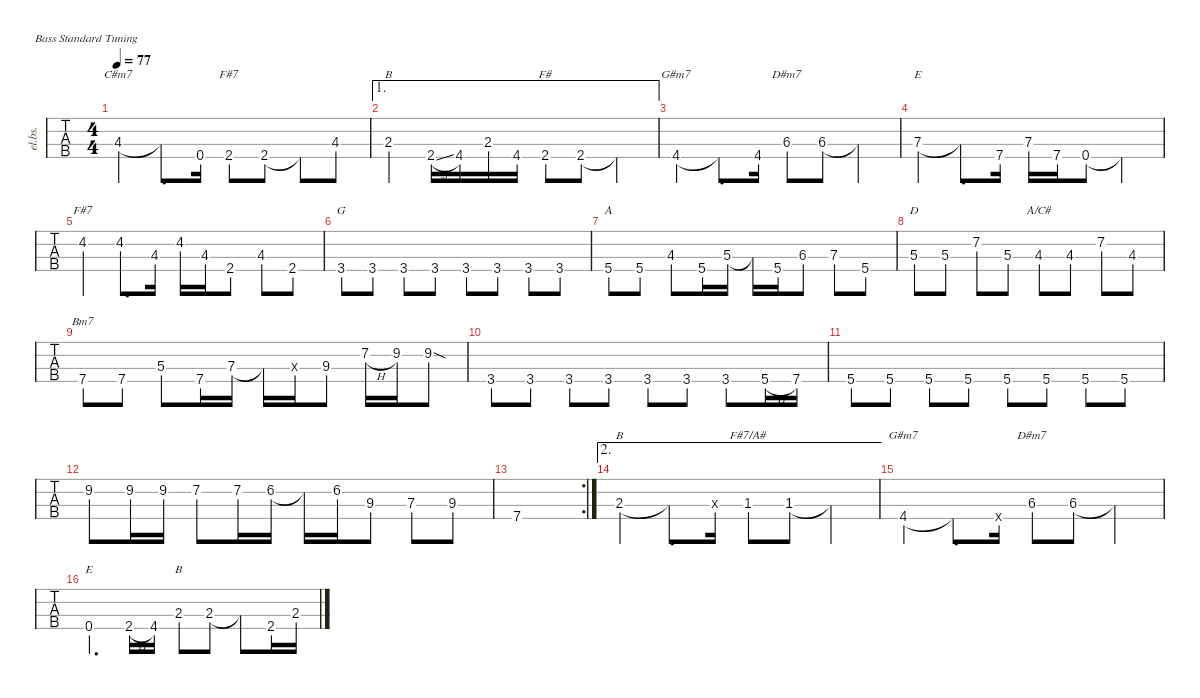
\defaultSystemsLayout 4
\hideDynamics
\bracketExtendMode nobrackets
\track ("Electric Bass" "el.bs.") {instrument electricbassfinger}
\staff {tabs}
\tuning (G2 D2 A1 E1)
\chord ("G#m7" x x x 4) {showdiagram false showfingering false}
\chord ("D#m7" x x 6 x) {firstfret 6 showdiagram false showfingering false}
\chord ("E" x x 7 x) {firstfret 7 showdiagram false showfingering false}
\chord ("F#" x x x 2) {showdiagram false showfingering false}
\chord ("B" x x 2 x) {showdiagram false showfingering false}
\chord ("C#m7" x x 4 x) {showdiagram false showfingering false}
\chord ("F#7" x x x 2) {showdiagram false showfingering false}
\chord ("F#7" x 4 x x) {showdiagram false showfingering false}
\chord ("G" x x x 3) {showdiagram false showfingering false}
\chord ("A" x x x 5) {showdiagram false showfingering false}
\chord ("D" x x 5 x) {showdiagram false showfingering false}
\chord ("A/C#" x x 4 x) {showdiagram false showfingering false}
\chord ("Bm7" x x x 7) {firstfret 7 showdiagram false showfingering false}
\chord ("F#7/A#" x x 1 x) {showdiagram false showfingering false}
\chord ("E" x x x 0) {showdiagram false showfingering false}
\ts (4 4)
\tempo 77
\clef f4
\ks c
4.3{acc #}.4{ch "C#m7" dy mf} 4.3{t acc #}.8{d} 0.4.16 2.4{st acc #}.8{ch "F#7"} 2.4{acc #}.8 2.4{t acc #}.8 4.3{acc #}.8 |
\ae 1
2.3.4{ch "B"} 2.4{sl acc #}.16 4.4{acc #}.16 2.3.16 4.4{acc #}.16 2.4{st acc #}.8{ch "F#"} 2.4{acc #}.8 2.4{t acc #}.4 |
4.4{acc #}.4{ch "G#m7"} 4.4{t acc #}.8{d} 4.4{acc #}.16 6.3{st acc #}.8{ch "D#m7"} 6.3{acc #}.8 6.3{t acc #}.4 |
7.3.4{ch "E"} 7.3{t}.8{d} 7.4.16 7.3.16 7.4.16 0.4.8 0.4{t}.4 |
4.2{acc #}.4{ch "F#7"} 4.2{acc #}.8{d} 4.3{acc #}.16 4.2{acc #}.16 4.3{acc #}.16 2.4{acc #}.8 4.3{acc #}.8 2.4{acc #}.8 |
3.4{st}.8{ch "G"} 3.4{st}.8 3.4{st}.8 3.4{st}.8 3.4{st}.8 3.4{st}.8 3.4{st}.8 3.4{st}.8 |
5.4{st}.8{ch "A"} 5.4.8 4.3{acc #}.8 5.4.16 5.3.16 5.3{t}.16 5.4.16 6.3{acc #}.8 7.3.8 5.4.8 |
5.3{st}.8{ch "D"} 5.3.8 7.2.8 5.3.8 4.3{st acc #}.8{ch "A/C#"} 4.3{acc #}.8 7.2.8 4.3{acc #}.8 |
7.4{st}.8{ch "Bm7"} 7.4.8 5.3.8 7.4.16 7.3.16 7.3{t}.16 0.3{x}.16 9.3{acc #}.8 7.2{h}.16 9.2.16 9.2{sod}.8 |
3.4{st}.8 3.4{st}.8 3.4{st}.8 3.4{st}.8 3.4{st}.8 3.4{st}.8 3.4{st}.8 5.4{h}.16 7.4.16 |
5.4{st}.8 5.4{st}.8 5.4{st}.8 5.4{st}.8 5.4{st}.8 5.4{st}.8 5.4{st}.8 5.4{st}.8 |
9.2.8 9.2.16 9.2.16 7.2.8 7.2.16 6.2{acc #}.16 6.2{t acc #}.16 6.2{acc #}.16 9.3{acc #}.8 7.3.8 9.3{acc #}.8 |
\rc 2
7.4.1 |
\ae 2
2.3.4{ch "B"} 2.3{t}.8{d} 0.3{x}.16 1.3{st acc #}.8{ch "F#7/A#"} 1.3{acc #}.8 1.3{t acc #}.4 |
4.4{acc #}.4{ch "G#m7"} 4.4{t acc #}.8{d} 0.4{x}.16 6.3{st acc #}.8{ch "D#m7"} 6.3{acc #}.8 6.3{t acc #}.4 |
0.4.4{d ch "E"} 2.4{h acc #}.16 4.4{acc #}.16 2.3{st}.8{ch "B"} 2.3.8 2.3{t}.8 2.4{acc #}.16 2.3.16
